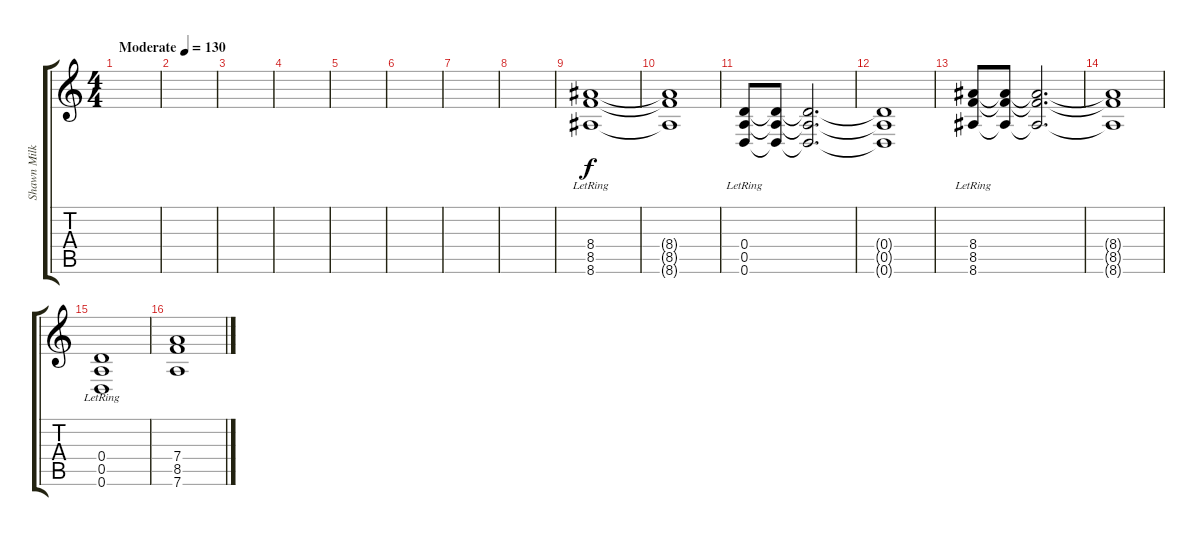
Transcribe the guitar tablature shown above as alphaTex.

\track ("Shawn Milke - Guitar" "Shawn Milk") {instrument distortionguitar}
\staff {score tabs}
\tuning (E4 B3 G3 D3 A2 D2) {hide}
\ts (4 4)
\tempo (130 "Moderate")
\clef g2
\ks c
|
|
|
|
|
|
|
|
(8.4{lr} 8.5{lr} 8.6{lr}).1{volume 6} |
(8.4{t} 8.5{t} 8.6{t}).1 |
(0.4{lr} 0.5{lr} 0.6{lr}).8{volume 11} (0.4{t} 0.5{t} 0.6{t}).8{volume 6} (0.4{t} 0.5{t} 0.6{t}).2{d} |
(0.4{t} 0.5{t} 0.6{t}).1 |
(8.4{lr} 8.5{lr} 8.6{lr}).8{volume 11} (8.4{t} 8.5{t} 8.6{t}).8{volume 6} (8.4{t} 8.5{t} 8.6{t}).2{d} |
(8.4{t} 8.5{t} 8.6{t}).1 |
(0.4{lr} 0.5{lr} 0.6{lr}).1{volume 11} |
(7.4 8.5 7.6).1{volume 13}
